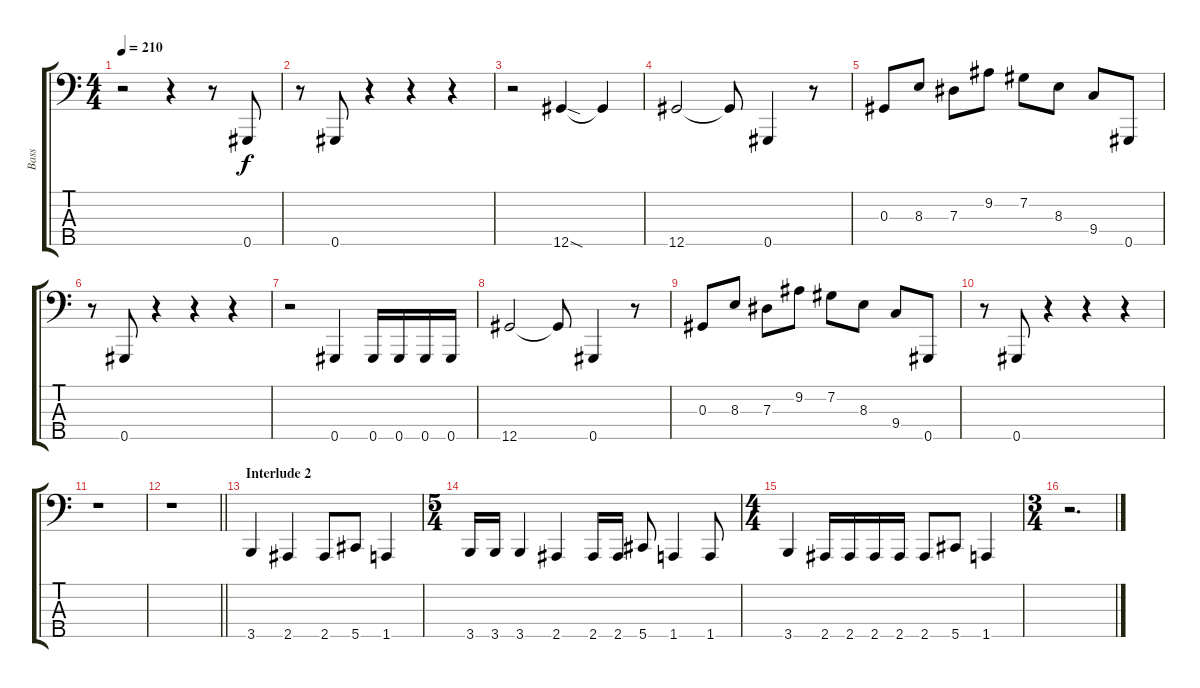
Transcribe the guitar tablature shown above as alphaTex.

\track ("Bass" "Bass") {instrument slapbass2}
\staff {score tabs}
\tuning (Gb2 Db2 Ab1 Eb1 Ab0) {hide}
\ts (4 4)
\tempo 210
\clef f4
\ks c
r.2{dy f} r.4 r.8 0.5.8 |
r.8 0.5.8 r.4 r.4 r.4 |
r.2 12.5{sod}.4 12.5{t}.4 |
12.5.2 12.5{t}.8 0.5.4 r.8 |
0.3.8 8.3.8 7.3.8 9.2.8 7.2.8 8.3.8 9.4.8 0.5.8 |
r.8 0.5.8 r.4 r.4 r.4 |
r.2 0.5.4 0.5.16 0.5.16 0.5.16 0.5.16 |
12.5.2 12.5{t}.8 0.5.4 r.8 |
0.3.8 8.3.8 7.3.8 9.2.8 7.2.8 8.3.8 9.4.8 0.5.8 |
r.8 0.5.8 r.4 r.4 r.4 |
r.1 |
\barLineRight lightlight
r.1 |
\section ("" "Interlude 2")
3.5.4 2.5.4 2.5.8 5.5.8 1.5.4 |
\ts (5 4)
3.5.16 3.5.16 3.5.4 2.5.4 2.5.16 2.5.16 5.5.8 1.5.4 1.5.8 |
\ts (4 4)
3.5.4 2.5.16 2.5.16 2.5.16 2.5.16 2.5.8 5.5.8 1.5.4 |
\ts (3 4)
r.2{d}
